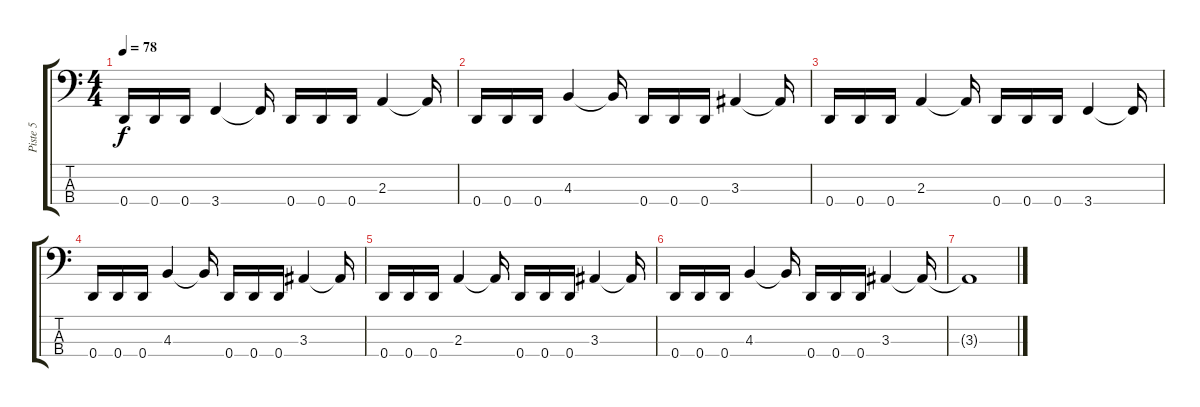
\track ("Piste 5" "Piste 5") {instrument electricbassfinger}
\staff {score tabs}
\tuning (F2 C2 G1 D1) {hide}
\ts (4 4)
\tempo 78
\clef f4
\ks c
0.4.16{dy f} 0.4.16 0.4.16 3.4.4 3.4{t}.16 0.4.16 0.4.16 0.4.16 2.3.4 2.3{t}.16 |
0.4.16 0.4.16 0.4.16 4.3.4 4.3{t}.16 0.4.16 0.4.16 0.4.16 3.3.4 3.3{t}.16 |
0.4.16 0.4.16 0.4.16 2.3.4 2.3{t}.16 0.4.16 0.4.16 0.4.16 3.4.4 3.4{t}.16 |
0.4.16 0.4.16 0.4.16 4.3.4 4.3{t}.16 0.4.16 0.4.16 0.4.16 3.3.4 3.3{t}.16 |
0.4.16 0.4.16 0.4.16 2.3.4 2.3{t}.16 0.4.16 0.4.16 0.4.16 3.3.4 3.3{t}.16 |
0.4.16 0.4.16 0.4.16 4.3.4 4.3{t}.16 0.4.16 0.4.16 0.4.16 3.3.4 3.3{t}.16 |
3.3{t}.1{volume 0}
